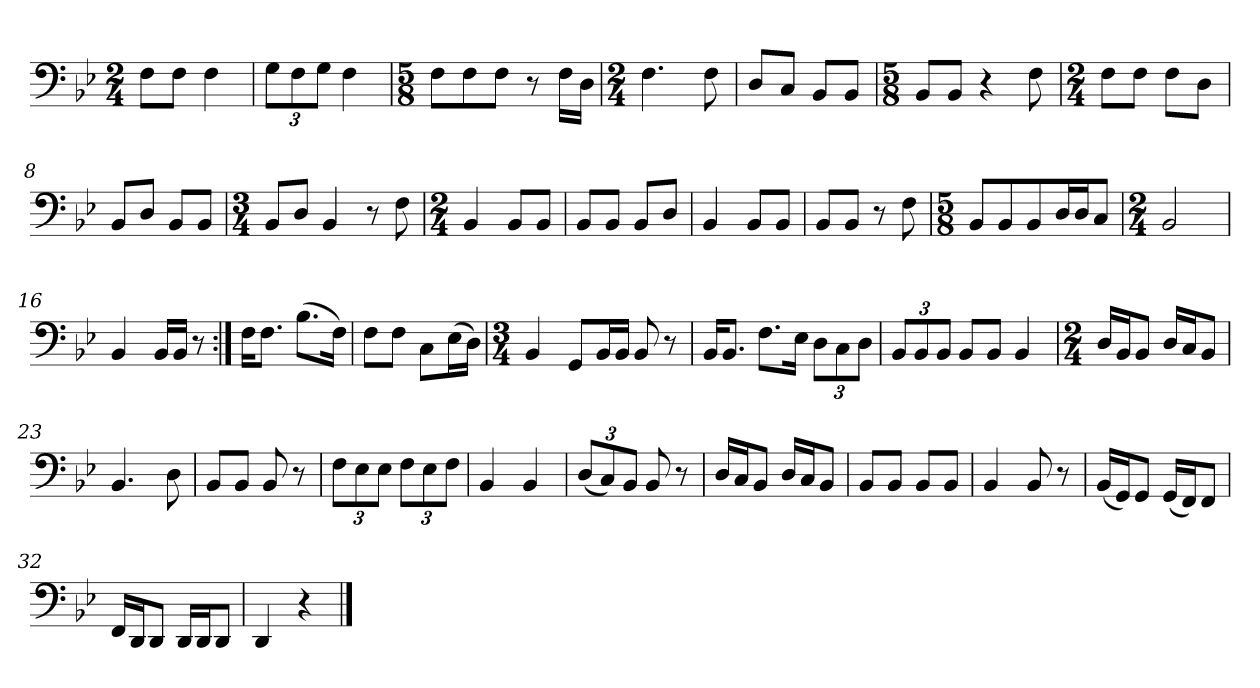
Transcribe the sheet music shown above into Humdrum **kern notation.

**kern
*part1
*staff1
*clefF4
*k[b-e-]
*M2/4
=1
8F\L
8F\J
4F\
=2
12G\L
12F\
12G\J
4F\
=3
*M5/8
8F\L
8F\
8F\J
8r
16F\LL
16D\JJ
=4
*M2/4
4.F\
8F\
=5
8D/L
8C/J
8BB-/L
8BB-/J
=6
*M5/8
8BB-/L
8BB-/J
4r
8F\
=7
*M2/4
8F\L
8F\J
8F\L
8D\J
=8
8BB-/L
8D/J
8BB-/L
8BB-/J
=9
*M3/4
8BB-/L
8D/J
4BB-/
8r
8F\
=10
*M2/4
4BB-/
8BB-/L
8BB-/J
=11
8BB-/L
8BB-/J
8BB-/L
8D/J
=12
4BB-/
8BB-/L
8BB-/J
=13
8BB-/L
8BB-/J
8r
8F\
=14
*M5/8
8BB-/L
8BB-/
8BB-/
16D/L
16D/J
8C/J
=15
*M2/4
2BB-/
=16
4BB-/
16BB-/LL
16BB-/JJ
8r
=17:|!
16F\KL
8.F\J
(8.B-\L
16F\Jk)
=18
8F\L
8F\J
8C\L
(16E-\L
16D\JJ)
=19
*M3/4
4BB-/
8GG/L
16BB-/L
16BB-/JJ
8BB-/
8r
=20
16BB-/KL
8.BB-/J
8.F\L
16E-\Jk
12D\L
12C\
12D\J
=21
12BB-/L
12BB-/
12BB-/J
8BB-/L
8BB-/J
4BB-/
=22
*M2/4
16D/LL
16BB-/J
8BB-/J
16D/LL
16C/J
8BB-/J
=23
4.BB-/
8D\
=24
8BB-/L
8BB-/J
8BB-/
8r
=25
12F\L
12E-\
12E-\J
12F\L
12E-\
12F\J
=26
4BB-/
4BB-/
=27
(12D/L
12C/)
12BB-/J
8BB-/
8r
=28
16D/LL
16C/J
8BB-/J
16D/LL
16C/J
8BB-/J
=29
8BB-/L
8BB-/J
8BB-/L
8BB-/J
=30
4BB-/
8BB-/
8r
=31
(16BB-/LL
16GG/J)
8GG/J
(16GG/LL
16FF/J)
8FF/J
=32
16FF/LL
16DD/J
8DD/J
16DD/LL
16DD/J
8DD/J
=33
4DD/
4r
==
*-
